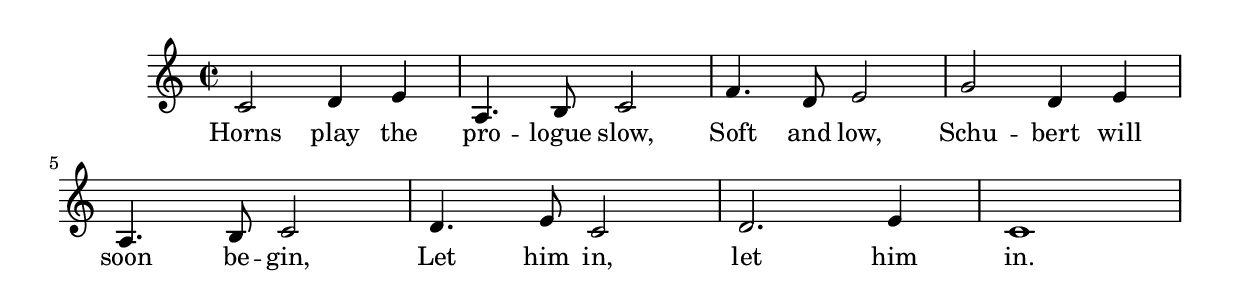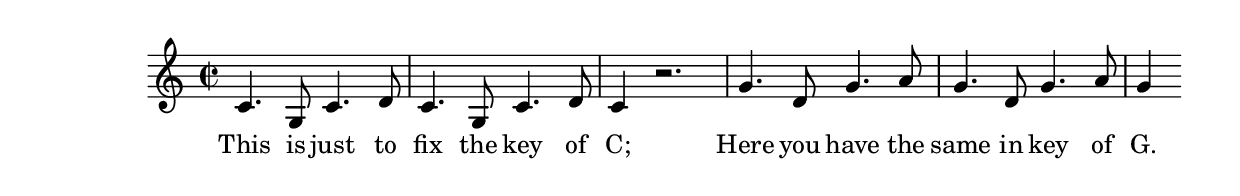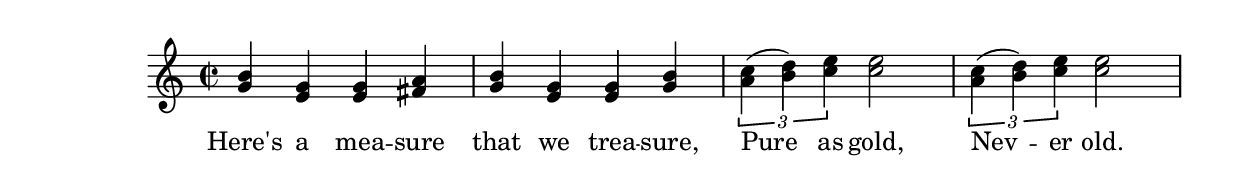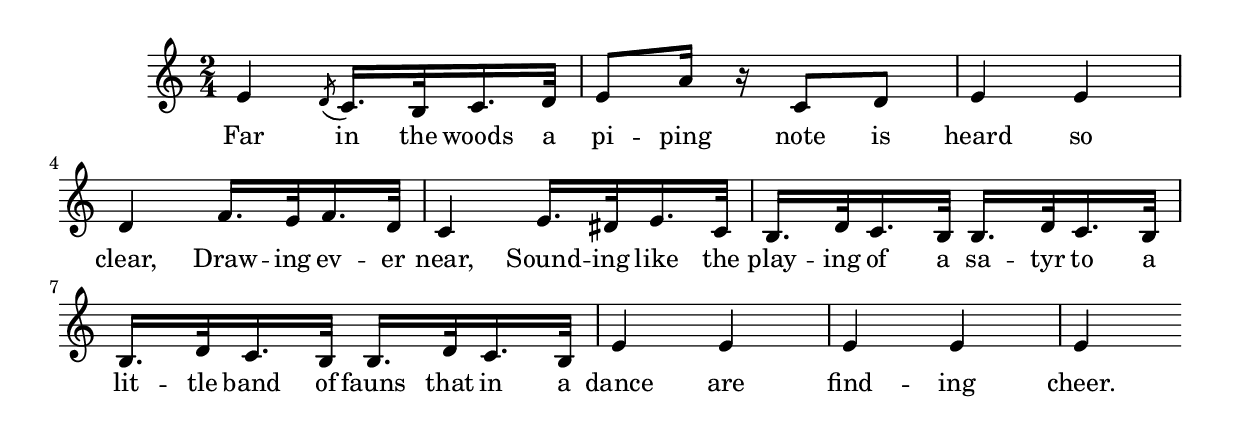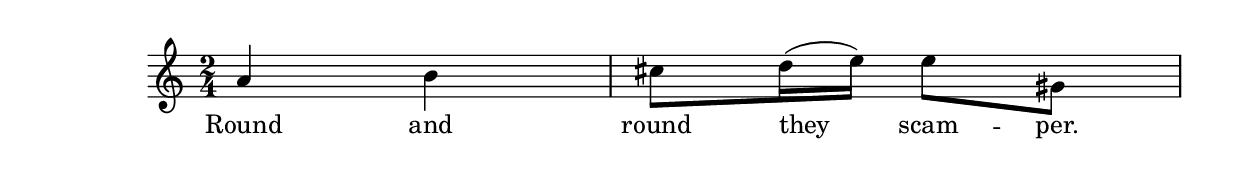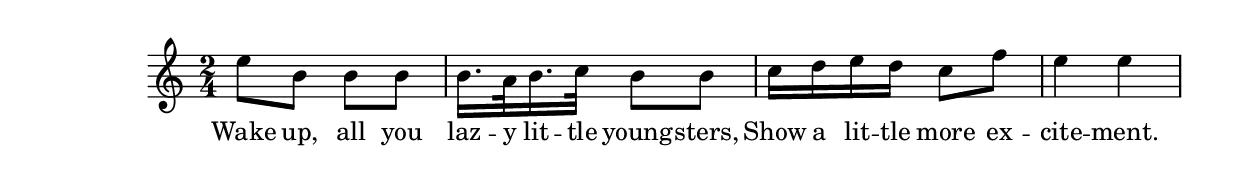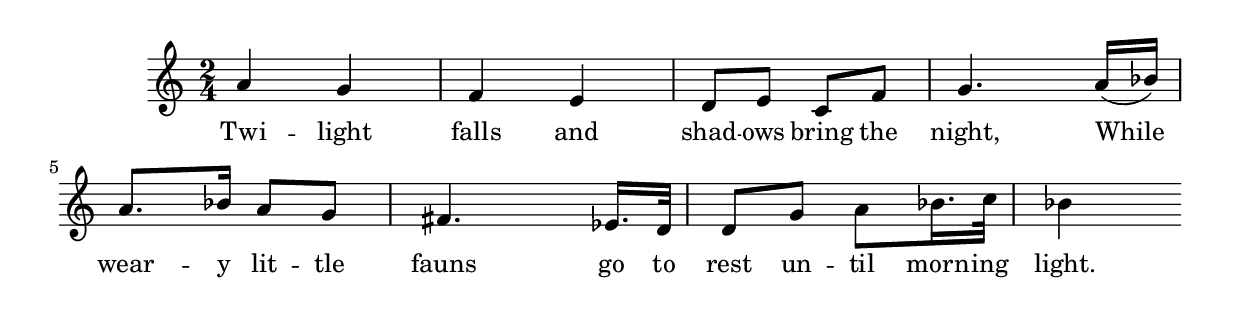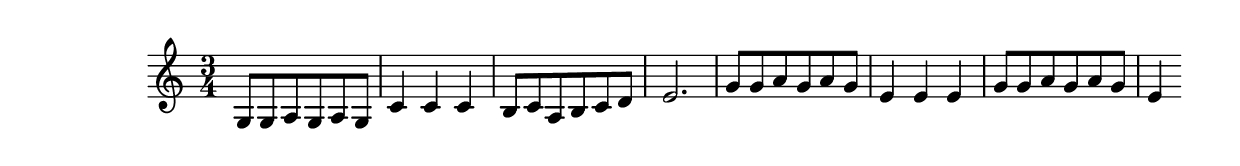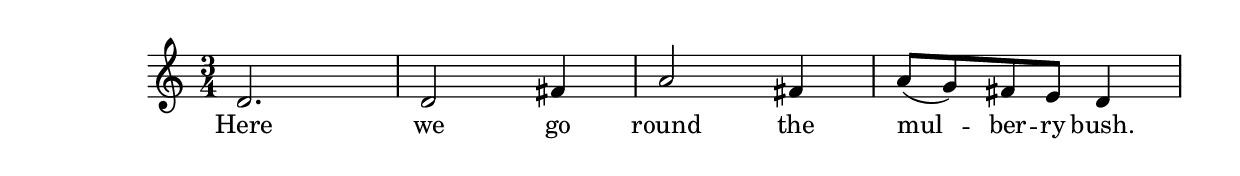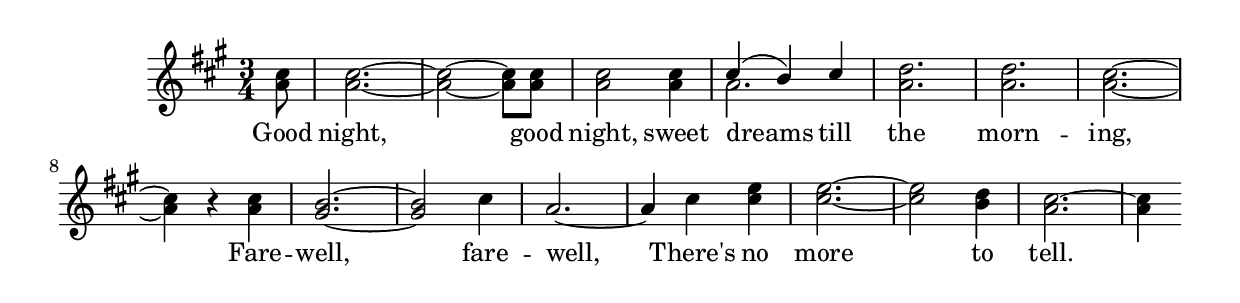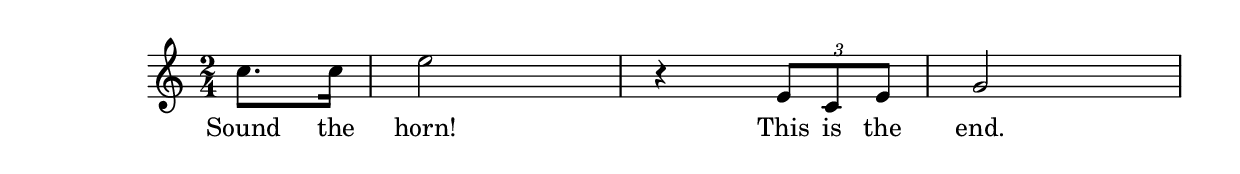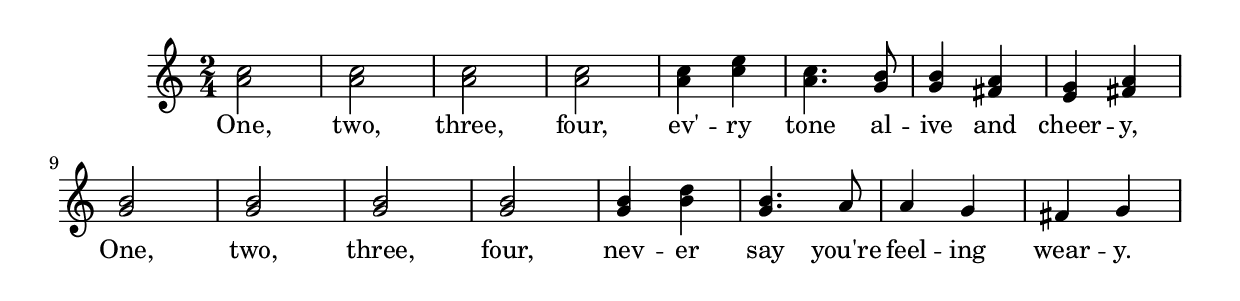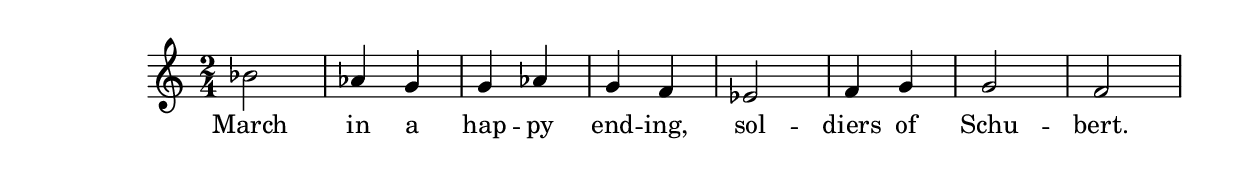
% Schubert Symphony No. 9
\version "2.18.2"
% Melody definitions for movements of
% Schubert's 9th Symphony (schubert-009)

% Movement I Melody A {{{
melody_ia = <<
    \relative c' {
        \clef "treble"
        \key c \major
        \time 2/2
        c2 d4 e | a,4. b8 c2 |
        f4. d8 e2 | g2 d4 e4 |
        a,4. b8 c2 | d4. e8 c2 |
        d2. e4 | c1 |
    }
    \addlyrics {
        Horns play the pro -- logue slow, Soft and low,
        Schu -- bert will soon be -- gin, Let him in, let him in.
    }
>> % }}}

% Movement I Melody B {{{
melody_ib = <<
    \relative c' {
        \clef "treble"
        \key c \major
        \time 2/2
        c4. g8 c4. d8 | c4. g8 c4. d8 | c4 r2. |
        g'4. d8 g4. a8 | g4. d8 g4. a8 | g4
    }
    \addlyrics {
        This is just to fix the key of C;
        Here you have the same in key of G.
    }
>> % }}}

% Movement I Melody C {{{
melody_ic = <<
    \relative c'' {
        \clef "treble"
        \key c \major
        \time 2/2
        <g b>4 <e g>4 <e g>4 <fis a>4 |  <g b>4 <e g>4 <e g>4 <g b>4 |
        \tuplet 3/2 {<a c>4( <b d>4) <c e>4} <c e>2 |
        \tuplet 3/2 {<a c>4( <b d>4) <c e>4} <c e>2 |
    }
    \addlyrics {
        Here's a mea -- sure that we trea -- sure,
        Pure as gold, Nev -- er old.
    }
>> % }}}

% Movement II Melody A {{{
melody_iia = <<
    \relative c' {
        \clef "treble"
        \key c \major
        \time 2/4
        e4 \acciaccatura d8 c16. b32 c16. d32 |
        e8 a16 r16 c,8 d | e4 e4 |
        d4 f16. e32 f16. d32 | c4 e16. dis32 e16. c32 |
        b16. d32 c16. b32 b16. d32 c16. b32 |
        b16. d32 c16. b32 b16. d32 c16. b32 |
        e4 e | e4 e | e
    }
    \addlyrics {
        Far in the woods a pi -- ping note is heard so clear,
        Draw -- ing ev -- er near, Sound -- ing like the
        play -- ing of a sa -- tyr to a lit -- tle band of
        fauns that in a dance are find -- ing cheer.
    }
>> % }}}

% Movement II Melody B {{{
melody_iib = <<
    \relative c'' {
        \clef "treble"
        \key c \major
        \time 2/4
        a4 b4 | cis8 d16( e16) e8 gis,8 |
    }
    \addlyrics {
        Round and round they scam -- per.
    }
>> % }}}

% Movement II Melody C {{{
melody_iic = <<
    \relative c'' {
        \clef "treble"
        \key c \major
        \time 2/4
        e8 b b b | b16. a32 b16. c32 b8 b |
        c16 d e d c8 f | e4 e4 |
    }
    \addlyrics {
        Wake up, all you laz -- y lit -- tle young -- sters,
        Show a lit -- tle more ex -- cite -- ment.
    }
>> % }}}

% Movement II Melody D {{{
melody_iid = <<
    \relative c'' {
        \clef "treble"
        \key c \major
        \time 2/4
        a4 g | f4 e | d8 e c f | g4. a16( bes) |
        a8. bes16 a8 g | fis4. ees16. d32 |
        d8 g a bes16. c32 | bes4
    }
    \addlyrics {
        Twi -- light falls and shad -- ows bring the night,
        While wear -- y lit -- tle fauns go to rest un -- til morn -- ing light.
    }
>> % }}}

% Movement III Melody A {{{
melody_iiia = <<
    \relative c' {
        \clef "treble"
        \key c \major
        \time 3/4
        g8 g a g a g | c4 c c | b8 c a b c d |
        e2. | g8 g a g a g | e4 e e | g8 g a g a g | e4
    }
    \addlyrics {
    }
>> % }}}

% Movement III Melody B {{{
melody_iiib = <<
    \relative c' {
        \clef "treble"
        \key c \major
        \time 3/4
        d2. | d2 fis4 | a2 fis4 | a8( g) fis8 e d4 |
    }
    \addlyrics {
        Here we go round the mul -- ber -- ry bush.
    }
>> % }}}

% Movement III Melody C {{{
melody_iiic = <<
    \relative c'' {
        \clef "treble"
        \key a \major
        \time 3/4
        \partial 8 <a cis>8 |
        <a~ cis~>2. | <a~ cis~>2 <a cis>8 <a cis>8 |
        <a cis>2 <a cis>4 |
        << { \voiceOne cis4( b4) cis } \new Voice { \voiceTwo a2. } >> \oneVoice |
        <a d>2. | <a d>2. | <a~ cis~>2. <a cis>4 r4 <a cis>4 |
        <gis~ b~>2. | <gis b>2 cis4 | a2.~ | a4 cis <cis e>4 |
        <cis~ e~>2. | <cis e>2 <b d>4 | <a~ cis>2. | <a cis>4
    }
    \addlyrics {
        Good night, good night, sweet dreams till the morn -- ing,
        Fare -- well, fare -- well, There's no more to tell.
    }
>> % }}}

% Movement IV Melody A {{{
melody_iva = <<
    \relative c'' {
        \clef "treble"
        \key c \major
        \time 2/4
        \partial 4 c8. c16 |
        e2 | r4 \tuplet 3/2 {e,8 c e } | g2 |
    }
    \addlyrics {
        Sound the horn! This is the end.
    }
>> % }}}

% Movement IV Melody B {{{
melody_ivb = <<
    \relative c'' {
        \clef "treble"
        \key c \major
        \time 2/4
        <a c>2 | <a c>2 | <a c>2 | <a c>2 |
        <a c>4 <c e>4 | <a c>4. <g b>8 |
        <g b>4 <fis a>4 | <e g>4 <fis a>4 |
        <g b>2 | <g b>2 | <g b>2 | <g b>2 |
        <g b>4 <b d>4 | <g b>4. a8 | a4 g | fis4 g |
    }
    \addlyrics {
        One, two, three, four, ev' -- ry tone al -- ive and cheer -- y,
        One, two, three, four, nev -- er say you're feel -- ing wear -- y.
    }
>> % }}}

% Movement IV Melody C {{{
melody_ivc = <<
    \relative c'' {
        \clef "treble"
        \key c \major
        \time 2/4
        bes2 | aes4 g | g4 aes | g4 f |
        ees2 | f4 g | g2 | f2 |
    }
    \addlyrics {
        March in a hap -- py end -- ing, sol -- diers of Schu -- bert.
    }
>> % }}}

\paper { oddFooterMarkup = ##f }
\layout { ragged-right = ##f }

\book { \bookOutputSuffix "1a" \melody_ia }
\book { \bookOutputSuffix "1b" \melody_ib }
\book { \bookOutputSuffix "1c" \melody_ic }
\book { \bookOutputSuffix "2a" \melody_iia }
\book { \bookOutputSuffix "2b" \melody_iib }
\book { \bookOutputSuffix "2c" \melody_iic }
\book { \bookOutputSuffix "2d" \melody_iid }
\book { \bookOutputSuffix "3a" \melody_iiia }
\book { \bookOutputSuffix "3b" \melody_iiib }
\book { \bookOutputSuffix "3c" \melody_iiic }
\book { \bookOutputSuffix "4a" \melody_iva }
\book { \bookOutputSuffix "4b" \melody_ivb }
\book { \bookOutputSuffix "4c" \melody_ivc }
